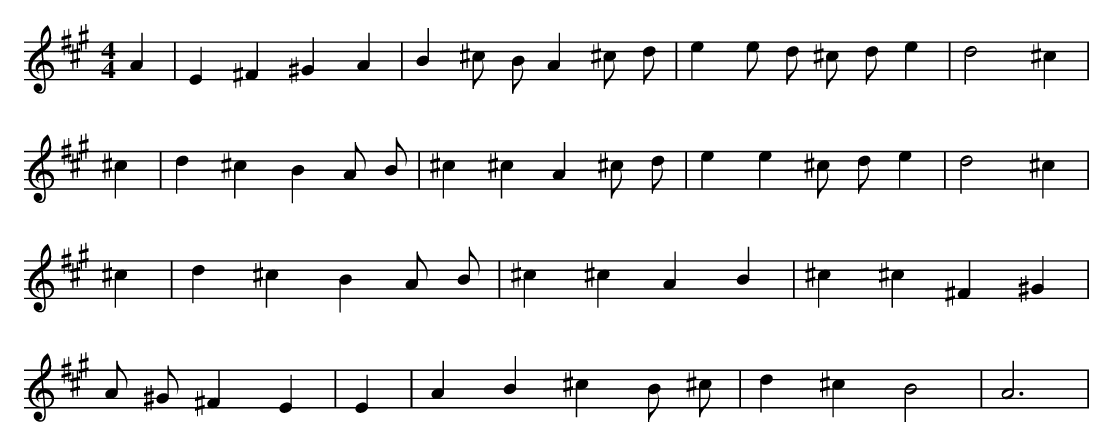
X:1
M:4/4
L:1/8
K:A
A2 | E2 ^F2 ^G2 A2 | B2 ^c B A2 ^c d | e2 e d ^c d e2 | d4 ^c2 | ^c2 | d2 ^c2 B2 A B | ^c2 ^c2 A2 ^c d | e2 e2 ^c d e2 | d4 ^c2 | ^c2 | d2 ^c2 B2 A B | ^c2 ^c2 A2 B2 | ^c2 ^c2 ^F2 ^G2 | A ^G ^F2 E2 | E2 | A2 B2 ^c2 B ^c | d2 ^c2 B4 | A6 |
